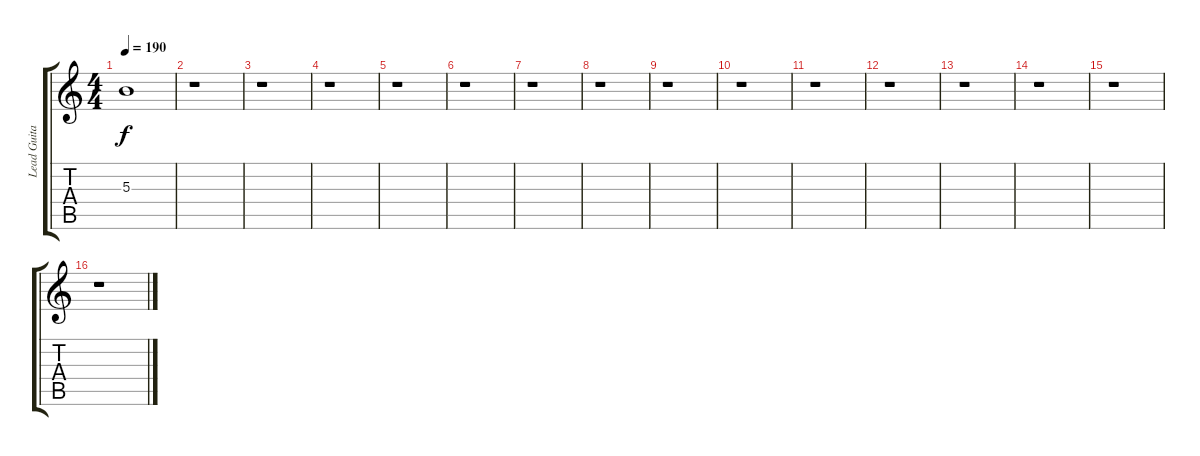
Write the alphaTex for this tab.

\track ("Lead Guitar 2 - Henjo Richter" "Lead Guita") {instrument overdrivenguitar}
\staff {score tabs}
\tuning (Eb4 Bb3 Gb3 Db3 Ab2 Eb2) {hide}
\ts (4 4)
\tempo 190
\clef g2
\ks c
5.3.1{dy f} |
\section ("" "")
r.1 |
r.1 |
r.1 |
r.1 |
r.1 |
r.1 |
r.1 |
r.1 |
r.1 |
r.1 |
r.1 |
r.1 |
r.1 |
r.1 |
r.1
